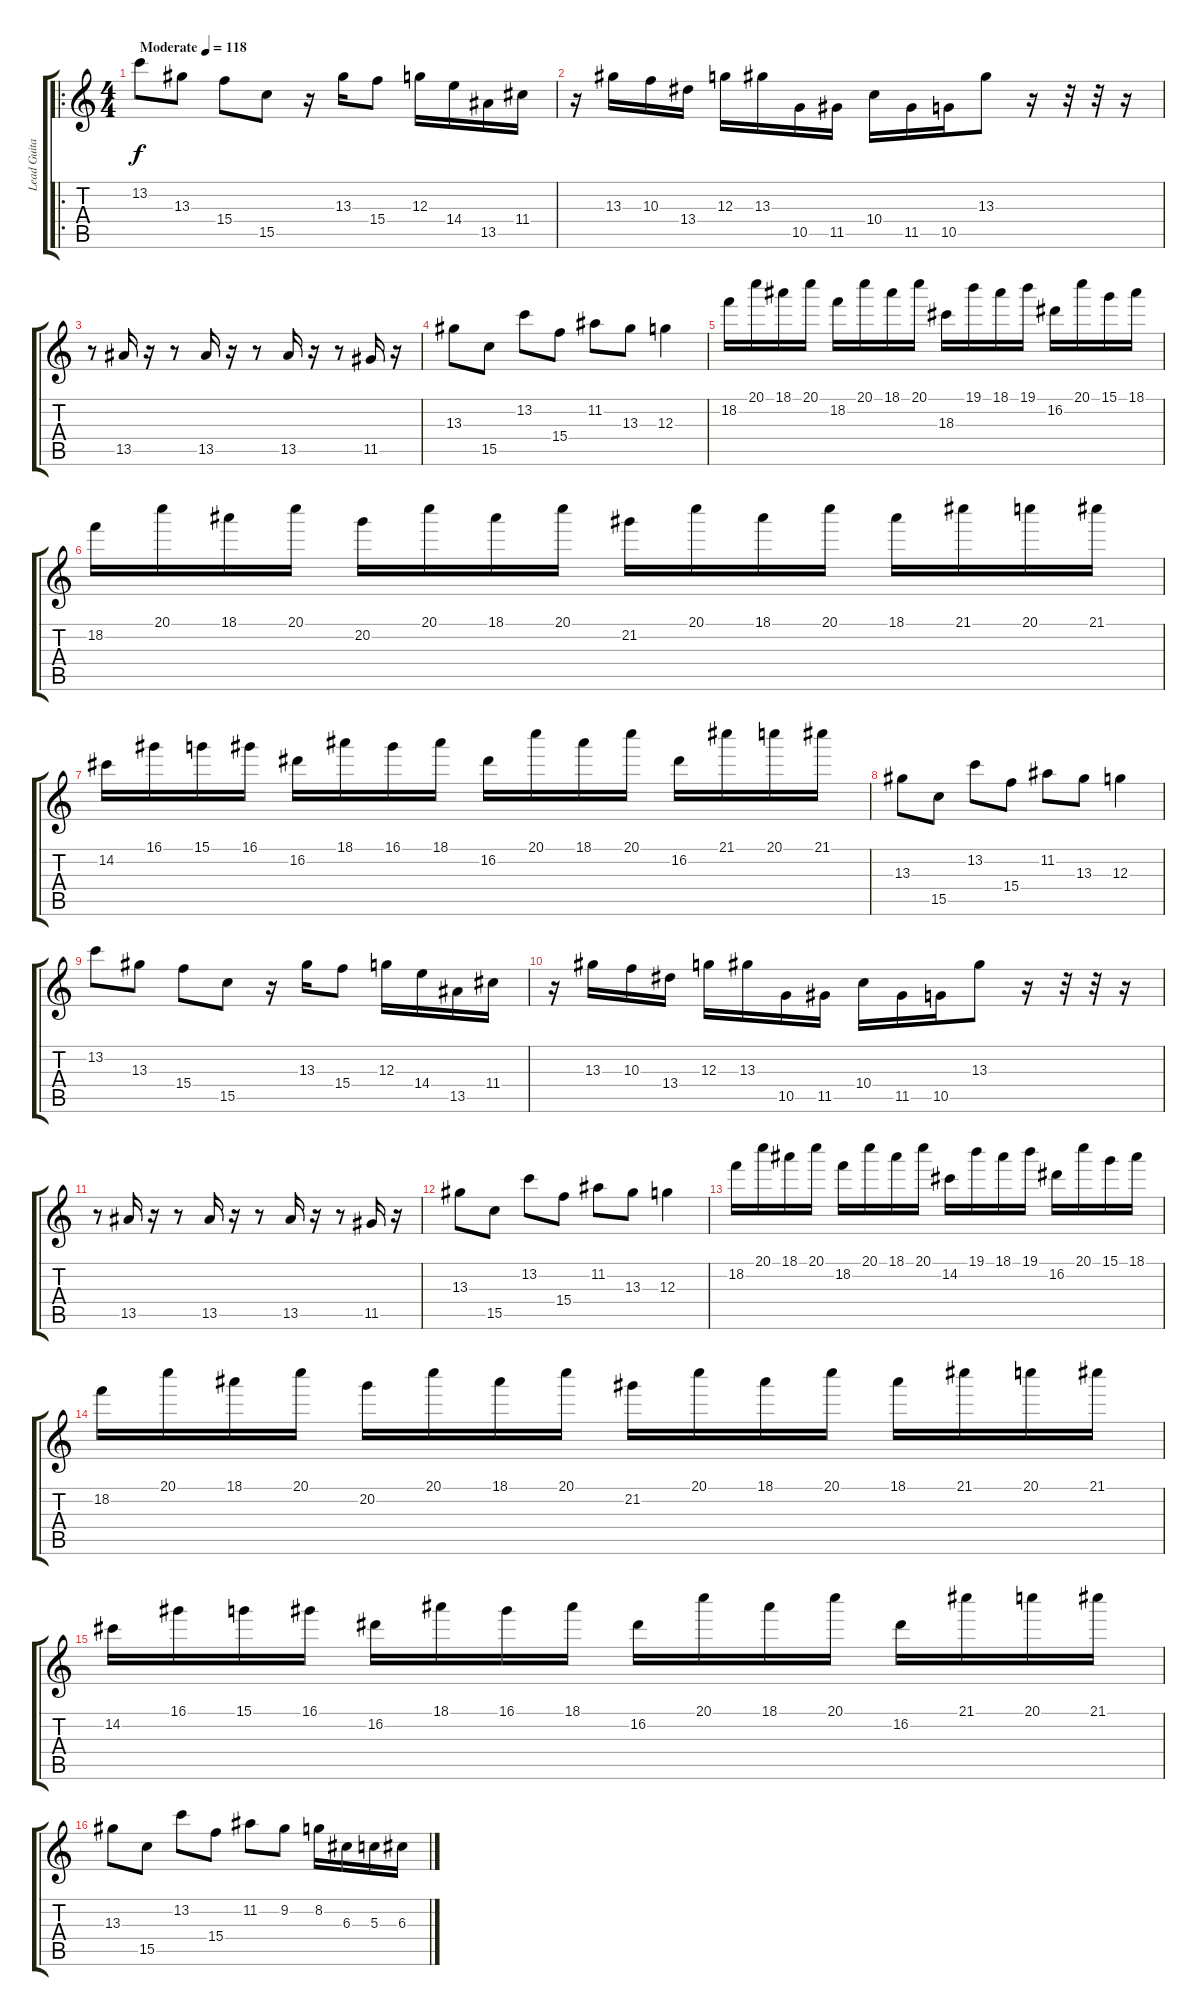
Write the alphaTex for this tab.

\track ("Lead Guitar 2" "Lead Guita") {instrument distortionguitar}
\staff {score tabs}
\tuning (E4 B3 G3 D3 A2 E2) {hide}
\ro
\ts (4 4)
\tempo (118 "Moderate")
\clef g2
\ks c
13.2.8{dy f instrument distortionguitar} 13.3.8 15.4.8 15.5.8 r.16 13.3.16 15.4.8 12.3.16 14.4.16 13.5.16 11.4.16 |
r.16 13.3.16 10.3.16 13.4.16 12.3.16 13.3.16 10.5.16 11.5.16 10.4.16 11.5.16 10.5.16 13.3.8 r.16 r.32 r.32 r.16 |
r.8 13.5.16 r.16 r.8 13.5.16 r.16 r.8 13.5.16 r.16 r.8 11.5.16 r.16 |
13.3.8 15.5.8 13.2.8 15.4.8 11.2.8 13.3.8 12.3.4 |
18.2.16 20.1.16 18.1.16 20.1.16 18.2.16 20.1.16 18.1.16 20.1.16 18.3.16 19.1.16 18.1.16 19.1.16 16.2.16 20.1.16 15.1.16 18.1.16 |
18.2.16 20.1.16 18.1.16 20.1.16 20.2.16 20.1.16 18.1.16 20.1.16 21.2.16 20.1.16 18.1.16 20.1.16 18.1.16 21.1.16 20.1.16 21.1.16 |
14.2.16 16.1.16 15.1.16 16.1.16 16.2.16 18.1.16 16.1.16 18.1.16 16.2.16 20.1.16 18.1.16 20.1.16 16.2.16 21.1.16 20.1.16 21.1.16 |
13.3.8 15.5.8 13.2.8 15.4.8 11.2.8 13.3.8 12.3.4 |
13.2.8 13.3.8 15.4.8 15.5.8 r.16 13.3.16 15.4.8 12.3.16 14.4.16 13.5.16 11.4.16 |
r.16 13.3.16 10.3.16 13.4.16 12.3.16 13.3.16 10.5.16 11.5.16 10.4.16 11.5.16 10.5.16 13.3.8 r.16 r.32 r.32 r.16 |
r.8 13.5.16 r.16 r.8 13.5.16 r.16 r.8 13.5.16 r.16 r.8 11.5.16 r.16 |
13.3.8 15.5.8 13.2.8 15.4.8 11.2.8 13.3.8 12.3.4 |
18.2.16 20.1.16 18.1.16 20.1.16 18.2.16 20.1.16 18.1.16 20.1.16 14.2.16 19.1.16 18.1.16 19.1.16 16.2.16 20.1.16 15.1.16 18.1.16 |
18.2.16 20.1.16 18.1.16 20.1.16 20.2.16 20.1.16 18.1.16 20.1.16 21.2.16 20.1.16 18.1.16 20.1.16 18.1.16 21.1.16 20.1.16 21.1.16 |
14.2.16 16.1.16 15.1.16 16.1.16 16.2.16 18.1.16 16.1.16 18.1.16 16.2.16 20.1.16 18.1.16 20.1.16 16.2.16 21.1.16 20.1.16 21.1.16 |
13.3.8 15.5.8 13.2.8 15.4.8 11.2.8 9.2.8 8.2.16 6.3.16 5.3.16 6.3.16
